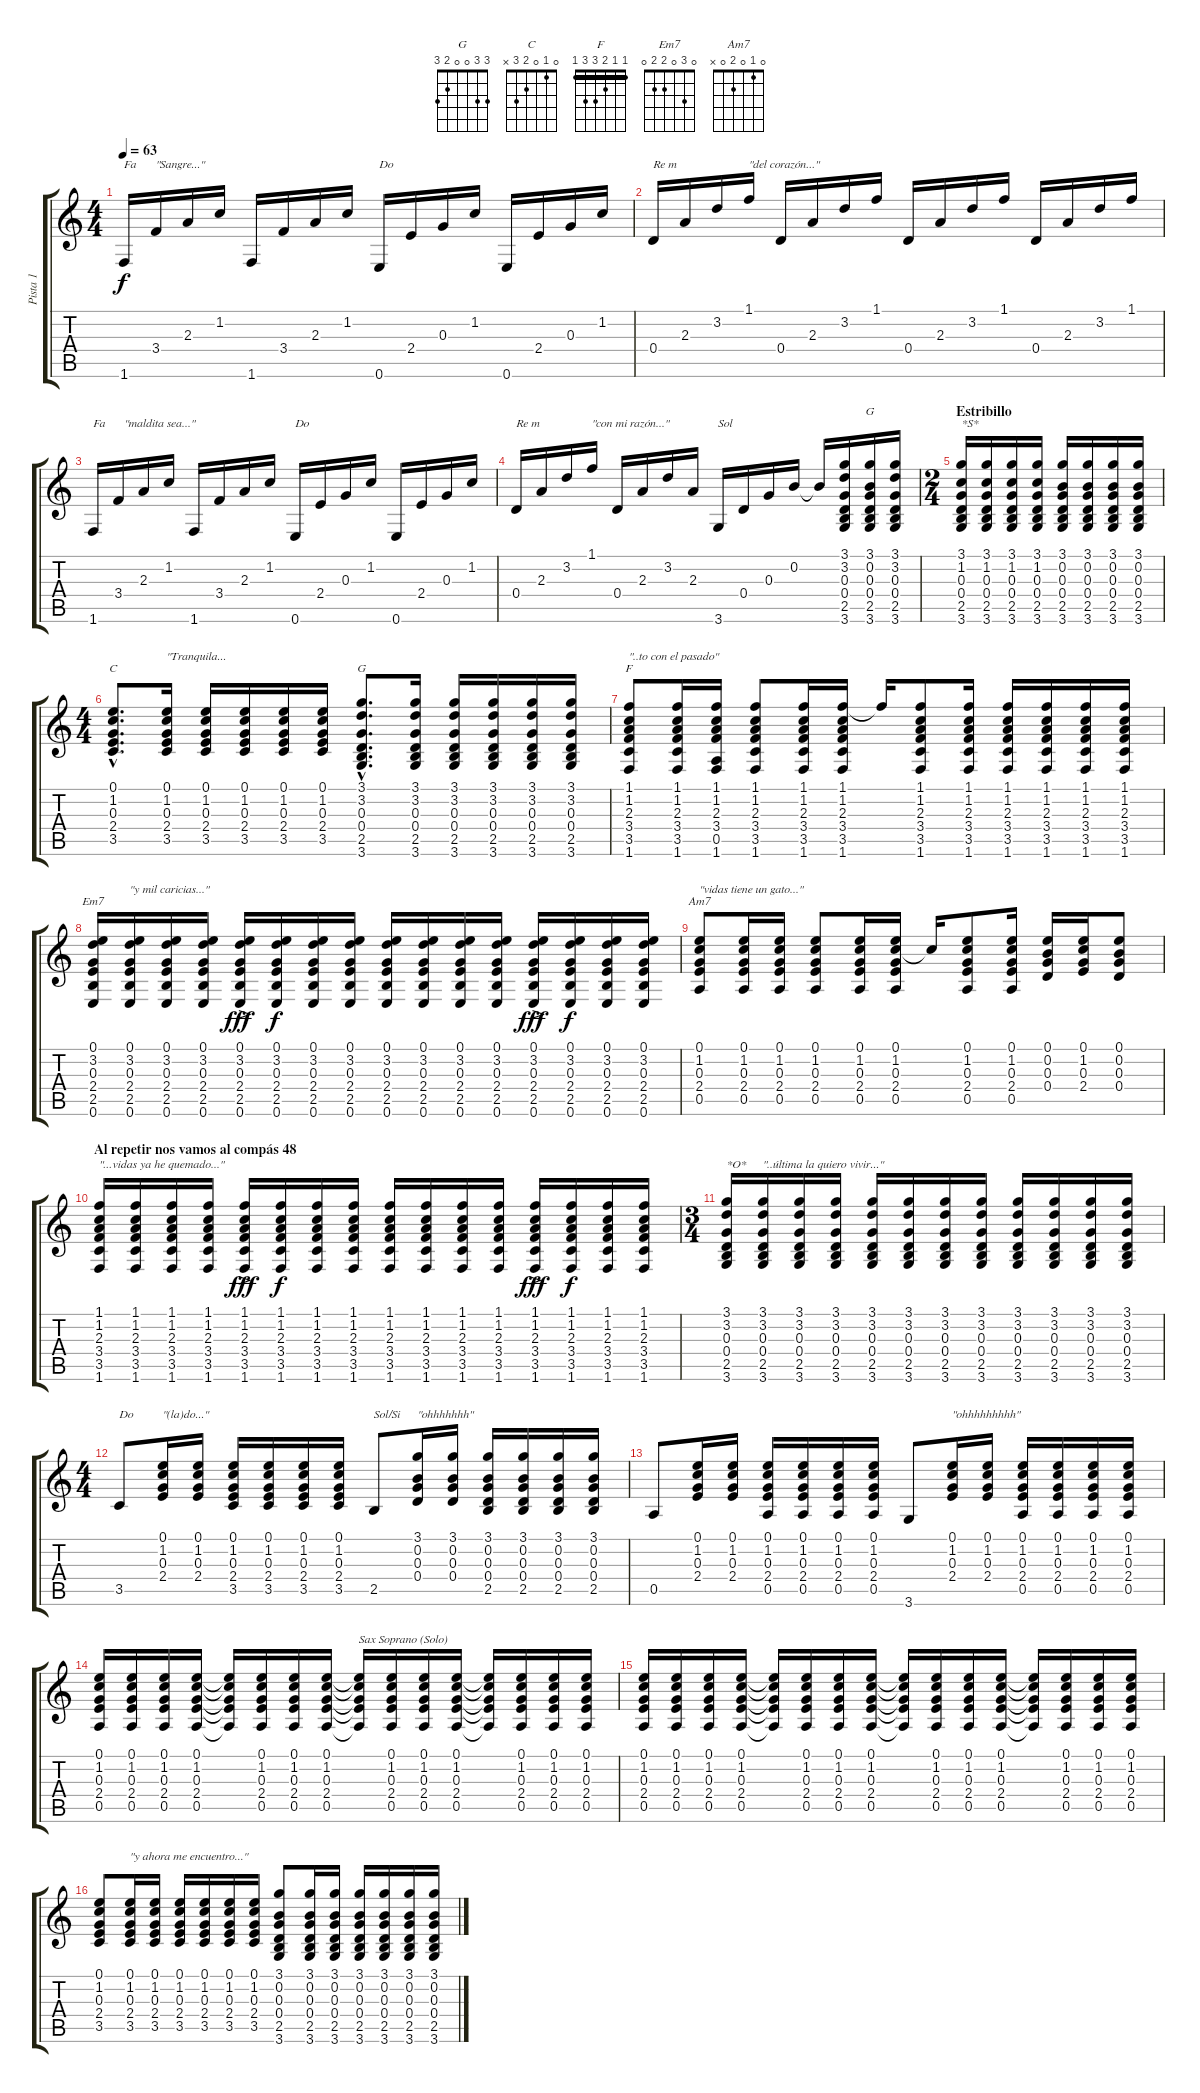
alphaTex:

\track ("Pista 1" "Pista 1") {instrument acousticguitarsteel}
\staff {score tabs}
\tuning (E4 B3 G3 D3 A2 E2) {hide}
\chord ("G" 3 0 0 0 2 3)
\chord ("C" 0 1 0 2 3 x)
\chord ("G" 3 3 0 0 2 3)
\chord ("F" 1 1 2 3 3 1) {barre 1}
\chord ("Em7" 0 3 0 2 2 0)
\chord ("Am7" 0 1 0 2 0 x)
\ts (4 4)
\tempo 63
\clef g2
\ks c
1.6.16{txt "Fa" dy f} 3.4.16{txt "\"Sangre...\""} 2.3.16 1.2.16 1.6.16 3.4.16 2.3.16 1.2.16 0.6.16{txt "Do"} 2.4.16 0.3.16 1.2.16 0.6.16 2.4.16 0.3.16 1.2.16 |
0.4.16{txt "Re m"} 2.3.16 3.2.16 1.1.16{txt "\"del corazón...\""} 0.4.16 2.3.16 3.2.16 1.1.16 0.4.16 2.3.16 3.2.16 1.1.16 0.4.16 2.3.16 3.2.16 1.1.16 |
1.6.16{txt "Fa"} 3.4.16{txt "  \"maldita sea...\""} 2.3.16 1.2.16 1.6.16 3.4.16 2.3.16 1.2.16 0.6.16{txt "Do"} 2.4.16 0.3.16 1.2.16 0.6.16 2.4.16 0.3.16 1.2.16 |
0.4.16{txt "Re m"} 2.3.16 3.2.16 1.1.16{txt "\"con mi razón...\""} 0.4.16 2.3.16 3.2.16 2.3.16 3.6.16{txt "Sol"} 0.4.16 0.3.16 0.2.16 0.2{t}.16 (3.1 3.2 0.3 0.4 2.5 3.6).16 (3.1 0.2 0.3 0.4 2.5 3.6).16{ch "G"} (3.1 3.2 0.3 0.4 2.5 3.6).16 |
\ts (2 4)
\section ("" "Estribillo")
(3.1 1.2 0.3 0.4 2.5 3.6).16{txt "*S*"} (3.1 1.2 0.3 0.4 2.5 3.6).16 (3.1 1.2 0.3 0.4 2.5 3.6).16 (3.1 1.2 0.3 0.4 2.5 3.6).16 (3.1 0.2 0.3 0.4 2.5 3.6).16 (3.1 0.2 0.3 0.4 2.5 3.6).16 (3.1 0.2 0.3 0.4 2.5 3.6).16 (3.1 0.2 0.3 0.4 2.5 3.6).16 |
\ts (4 4)
(0.1{hac} 1.2{hac} 0.3{hac} 2.4{hac} 3.5{hac}).8{d ch "C"} (0.1 1.2 0.3 2.4 3.5).16{txt "\"Tranquila..."} (0.1 1.2 0.3 2.4 3.5).16 (0.1 1.2 0.3 2.4 3.5).16 (0.1 1.2 0.3 2.4 3.5).16 (0.1 1.2 0.3 2.4 3.5).16 (3.1{hac} 3.2{hac} 0.3{hac} 0.4{hac} 2.5{hac} 3.6{hac}).8{d ch "G"} (3.1 3.2 0.3 0.4 2.5 3.6).16 (3.1 3.2 0.3 0.4 2.5 3.6).16 (3.1 3.2 0.3 0.4 2.5 3.6).16 (3.1 3.2 0.3 0.4 2.5 3.6).16 (3.1 3.2 0.3 0.4 2.5 3.6).16 |
(1.1 1.2 2.3 3.4 3.5 1.6).8{ch "F" txt "\"..to con el pasado\""} (1.1 1.2 2.3 3.4 3.5 1.6).16 (1.1 1.2 2.3 3.4 0.5 1.6).16 (1.1 1.2 2.3 3.4 3.5 1.6).8 (1.1 1.2 2.3 3.4 3.5 1.6).16 (1.1 1.2 2.3 3.4 3.5 1.6).16 1.1{t}.16 (1.1 1.2 2.3 3.4 3.5 1.6).8 (1.1 1.2 2.3 3.4 3.5 1.6).16 (1.1 1.2 2.3 3.4 3.5 1.6).16 (1.1 1.2 2.3 3.4 3.5 1.6).16 (1.1 1.2 2.3 3.4 3.5 1.6).16 (1.1 1.2 2.3 3.4 3.5 1.6).16 |
(0.1 3.2 0.3 2.4 2.5 0.6).16{ch "Em7"} (0.1 3.2 0.3 2.4 2.5 0.6).16{txt "\"y mil caricias...\""} (0.1 3.2 0.3 2.4 2.5 0.6).16 (0.1 3.2 0.3 2.4 2.5 0.6).16 (0.1 3.2 0.3 2.4 2.5 0.6{ac}).16{dy fff} (0.1 3.2 0.3 2.4 2.5 0.6).16{dy f} (0.1 3.2 0.3 2.4 2.5 0.6).16 (0.1 3.2 0.3 2.4 2.5 0.6).16 (0.1 3.2 0.3 2.4 2.5 0.6).16 (0.1 3.2 0.3 2.4 2.5 0.6).16 (0.1 3.2 0.3 2.4 2.5 0.6).16 (0.1 3.2 0.3 2.4 2.5 0.6).16 (0.1 3.2 0.3 2.4 2.5 0.6{ac}).16{dy fff} (0.1 3.2 0.3 2.4 2.5 0.6).16{dy f} (0.1 3.2 0.3 2.4 2.5 0.6).16 (0.1 3.2 0.3 2.4 2.5 0.6).16 |
(0.1 1.2 0.3 2.4 0.5).8{ch "Am7" txt "\"vidas tiene un gato...\""} (0.1 1.2 0.3 2.4 0.5).16 (0.1 1.2 0.3 2.4 0.5).16 (0.1 1.2 0.3 2.4 0.5).8 (0.1 1.2 0.3 2.4 0.5).16 (0.1 1.2 0.3 2.4 0.5).16 1.2{t}.16 (0.1 1.2 0.3 2.4 0.5).8 (0.1 1.2 0.3 2.4 0.5).16 (0.1 0.2 0.3 0.4).16 (0.1 1.2 0.3 2.4).16 (0.1 0.2 0.3 0.4).8 |
\section ("" "Al repetir nos vamos al compás 48")
(1.1 1.2 2.3 3.4 3.5 1.6).16{txt "\"...vidas ya he quemado...\""} (1.1 1.2 2.3 3.4 3.5 1.6).16 (1.1 1.2 2.3 3.4 3.5 1.6).16 (1.1 1.2 2.3 3.4 3.5 1.6).16 (1.1 1.2 2.3 3.4 3.5 1.6{ac}).16{dy fff} (1.1 1.2 2.3 3.4 3.5 1.6).16{dy f} (1.1 1.2 2.3 3.4 3.5 1.6).16 (1.1 1.2 2.3 3.4 3.5 1.6).16 (1.1 1.2 2.3 3.4 3.5 1.6).16 (1.1 1.2 2.3 3.4 3.5 1.6).16 (1.1 1.2 2.3 3.4 3.5 1.6).16 (1.1 1.2 2.3 3.4 3.5 1.6).16 (1.1 1.2 2.3 3.4 3.5{ac} 1.6).16{dy fff} (1.1 1.2 2.3 3.4 3.5 1.6).16{dy f} (1.1 1.2 2.3 3.4 3.5 1.6).16 (1.1 1.2 2.3 3.4 3.5 1.6).16 |
\ts (3 4)
(3.1 3.2 0.3 0.4 2.5 3.6).16{txt "*O* "} (3.1 3.2 0.3 0.4 2.5 3.6).16{txt "\"..última la quiero vivir...\""} (3.1 3.2 0.3 0.4 2.5 3.6).16 (3.1 3.2 0.3 0.4 2.5 3.6).16 (3.1 3.2 0.3 0.4 2.5 3.6).16 (3.1 3.2 0.3 0.4 2.5 3.6).16 (3.1 3.2 0.3 0.4 2.5 3.6).16 (3.1 3.2 0.3 0.4 2.5 3.6).16 (3.1 3.2 0.3 0.4 2.5 3.6).16 (3.1 3.2 0.3 0.4 2.5 3.6).16 (3.1 3.2 0.3 0.4 2.5 3.6).16 (3.1 3.2 0.3 0.4 2.5 3.6).16 |
\ts (4 4)
3.5.8{txt "Do"} (0.1 1.2 0.3 2.4).16{txt "\"(la)do...\""} (0.1 1.2 0.3 2.4).16 (0.1 1.2 0.3 2.4 3.5).16 (0.1 1.2 0.3 2.4 3.5).16 (0.1 1.2 0.3 2.4 3.5).16 (0.1 1.2 0.3 2.4 3.5).16 2.5.8{txt "Sol/Si"} (3.1 0.2 0.3 0.4).16{txt "\"ohhhhhhh\""} (3.1 0.2 0.3 0.4).16 (3.1 0.2 0.3 0.4 2.5).16 (3.1 0.2 0.3 0.4 2.5).16 (3.1 0.2 0.3 0.4 2.5).16 (3.1 0.2 0.3 0.4 2.5).16 |
0.5.8 (0.1 1.2 0.3 2.4).16 (0.1 1.2 0.3 2.4).16 (0.1 1.2 0.3 2.4 0.5).16 (0.1 1.2 0.3 2.4 0.5).16 (0.1 1.2 0.3 2.4 0.5).16 (0.1 1.2 0.3 2.4 0.5).16 3.6.8 (0.1 1.2 0.3 2.4).16{txt "\"ohhhhhhhhh\""} (0.1 1.2 0.3 2.4).16 (0.1 1.2 0.3 2.4 0.5).16 (0.1 1.2 0.3 2.4 0.5).16 (0.1 1.2 0.3 2.4 0.5).16 (0.1 1.2 0.3 2.4 0.5).16 |
(0.1 1.2 0.3 2.4 0.5).16 (0.1 1.2 0.3 2.4 0.5).16 (0.1 1.2 0.3 2.4 0.5).16 (0.1 1.2 0.3 2.4 0.5).16 (0.1{t} 1.2{t} 0.3{t} 2.4{t} 0.5{t}).16 (0.1 1.2 0.3 2.4 0.5).16 (0.1 1.2 0.3 2.4 0.5).16 (0.1 1.2 0.3 2.4 0.5).16 (0.1{t} 1.2{t} 0.3{t} 2.4{t} 0.5{t}).16{txt "Sax Soprano (Solo)"} (0.1 1.2 0.3 2.4 0.5).16 (0.1 1.2 0.3 2.4 0.5).16 (0.1 1.2 0.3 2.4 0.5).16 (0.1{t} 1.2{t} 0.3{t} 2.4{t} 0.5{t}).16 (0.1 1.2 0.3 2.4 0.5).16 (0.1 1.2 0.3 2.4 0.5).16 (0.1 1.2 0.3 2.4 0.5).16 |
(0.1 1.2 0.3 2.4 0.5).16 (0.1 1.2 0.3 2.4 0.5).16 (0.1 1.2 0.3 2.4 0.5).16 (0.1 1.2 0.3 2.4 0.5).16 (0.1{t} 1.2{t} 0.3{t} 2.4{t} 0.5{t}).16 (0.1 1.2 0.3 2.4 0.5).16 (0.1 1.2 0.3 2.4 0.5).16 (0.1 1.2 0.3 2.4 0.5).16 (0.1{t} 1.2{t} 0.3{t} 2.4{t} 0.5{t}).16 (0.1 1.2 0.3 2.4 0.5).16 (0.1 1.2 0.3 2.4 0.5).16 (0.1 1.2 0.3 2.4 0.5).16 (0.1{t} 1.2{t} 0.3{t} 2.4{t} 0.5{t}).16 (0.1 1.2 0.3 2.4 0.5).16 (0.1 1.2 0.3 2.4 0.5).16 (0.1 1.2 0.3 2.4 0.5).16 |
(0.1 1.2 0.3 2.4 3.5).8 (0.1 1.2 0.3 2.4 3.5).16{txt "\"y ahora me encuentro...\""} (0.1 1.2 0.3 2.4 3.5).16 (0.1 1.2 0.3 2.4 3.5).16 (0.1 1.2 0.3 2.4 3.5).16 (0.1 1.2 0.3 2.4 3.5).16 (0.1 1.2 0.3 2.4 3.5).16 (3.1 0.2 0.3 0.4 2.5 3.6).8 (3.1 0.2 0.3 0.4 2.5 3.6).16 (3.1 0.2 0.3 0.4 2.5 3.6).16 (3.1 0.2 0.3 0.4 2.5 3.6).16 (3.1 0.2 0.3 0.4 2.5 3.6).16 (3.1 0.2 0.3 0.4 2.5 3.6).16 (3.1 0.2 0.3 0.4 2.5 3.6).16
